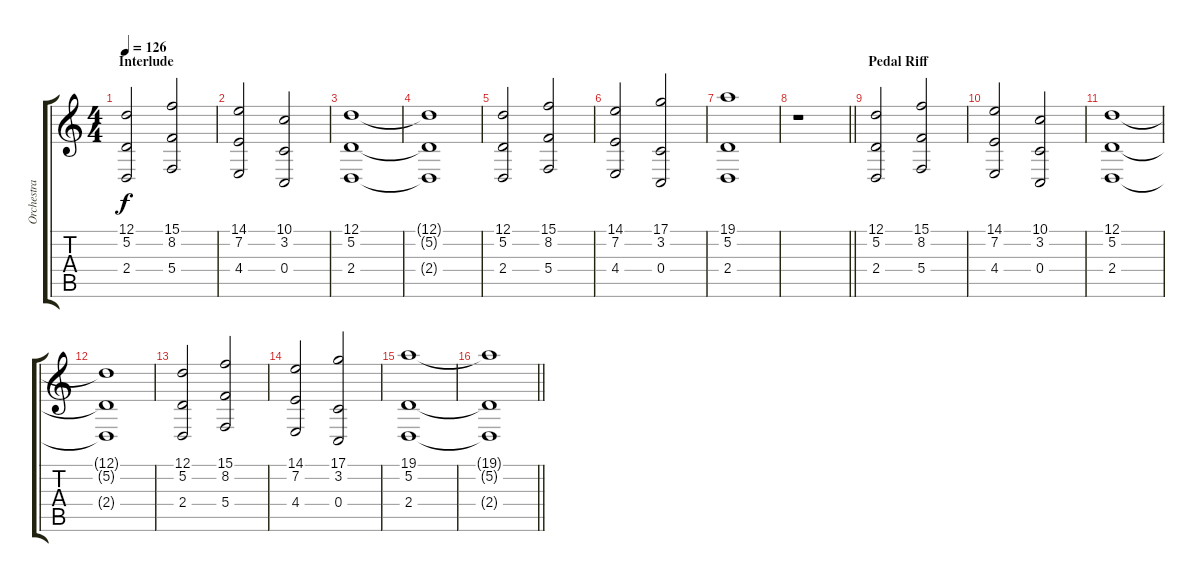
\track ("Orchestra" "Orchestra") {instrument stringensemble1}
\staff {score tabs}
\tuning (D4 A3 F3 C3 G2 C2) {hide}
\ts (4 4)
\section ("" "Interlude")
\tempo 126
\clef g2
\ks c
(12.1 5.2 2.4).2{dy f volume 8} (15.1 8.2 5.4).2 |
(14.1 7.2 4.4).2 (10.1 3.2 0.4).2 |
(12.1 5.2 2.4).1 |
(12.1{t} 5.2{t} 2.4{t}).1 |
(12.1 5.2 2.4).2 (15.1 8.2 5.4).2 |
(14.1 7.2 4.4).2 (17.1 3.2 0.4).2 |
(19.1 5.2 2.4).1 |
\barLineRight lightlight
r.1 |
\section ("" "Pedal Riff")
(12.1 5.2 2.4).2 (15.1 8.2 5.4).2 |
(14.1 7.2 4.4).2 (10.1 3.2 0.4).2 |
(12.1 5.2 2.4).1 |
(12.1{t} 5.2{t} 2.4{t}).1 |
(12.1 5.2 2.4).2 (15.1 8.2 5.4).2 |
(14.1 7.2 4.4).2 (17.1 3.2 0.4).2 |
(19.1 5.2 2.4).1 |
\barLineRight lightlight
(19.1{t} 5.2{t} 2.4{t}).1
